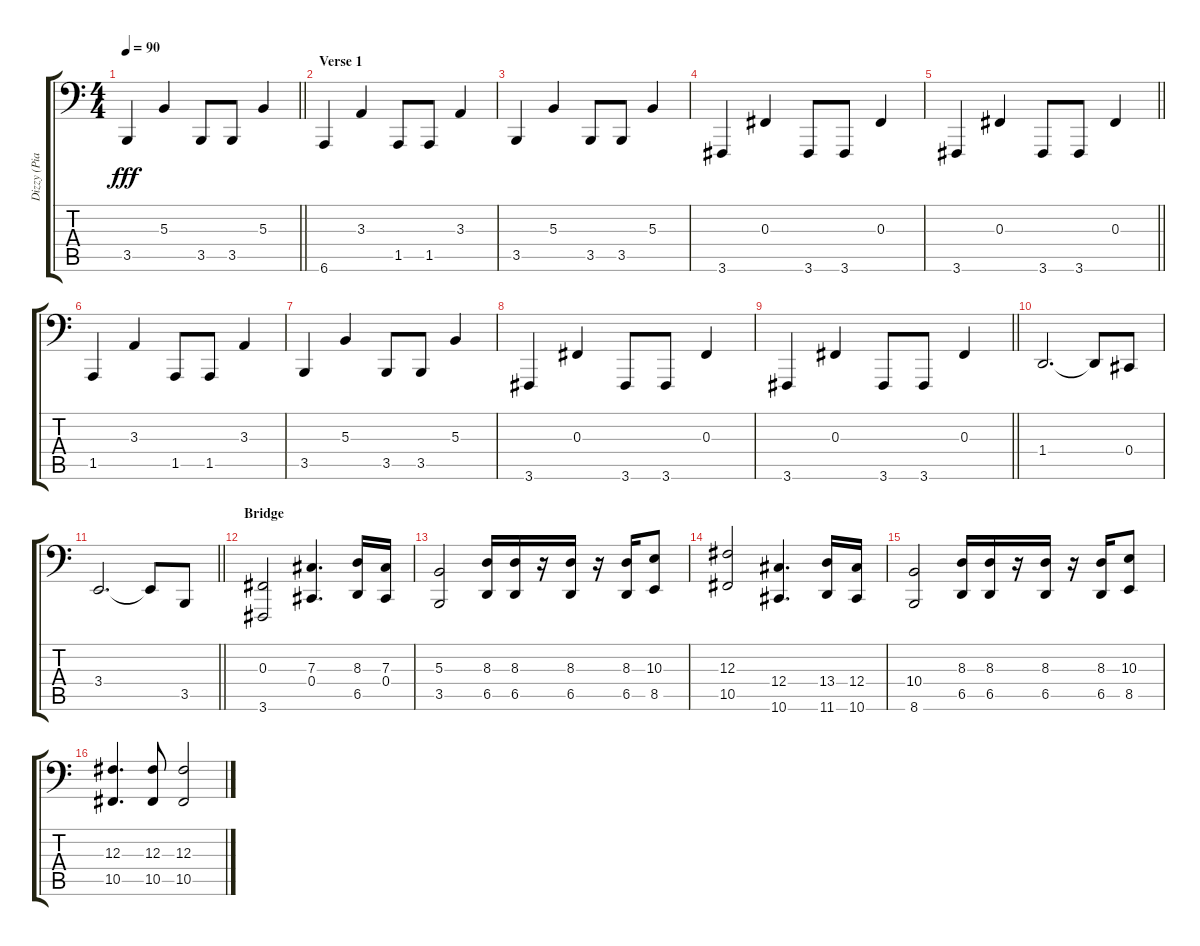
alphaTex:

\track ("Dizzy (Piano 2)" "Dizzy (Pia") {instrument acousticgrandpiano}
\staff {score tabs}
\tuning (E4 B3 Gb2 Db2 Ab1 Eb1) {hide}
\ts (4 4)
\tempo 90
\clef f4
\barLineRight lightlight
\ks c
3.5.4{dy fff} 5.3.4 3.5.8 3.5.8 5.3.4 |
\section ("" "Verse 1")
6.6.4 3.3.4 1.5.8 1.5.8 3.3.4 |
3.5.4 5.3.4 3.5.8 3.5.8 5.3.4 |
3.6.4 0.3.4 3.6.8 3.6.8 0.3.4 |
\barLineRight lightlight
3.6.4 0.3.4 3.6.8 3.6.8 0.3.4 |
1.5.4 3.3.4 1.5.8 1.5.8 3.3.4 |
3.5.4 5.3.4 3.5.8 3.5.8 5.3.4 |
3.6.4 0.3.4 3.6.8 3.6.8 0.3.4 |
\barLineRight lightlight
3.6.4 0.3.4 3.6.8 3.6.8 0.3.4 |
1.4.2{d} 1.4{t}.8 0.4.8 |
\barLineRight lightlight
3.4.2{d} 3.4{t}.8 3.5.8 |
\section ("" "Bridge")
(0.3 3.6).2 (7.3 0.4).4{d} (8.3 6.5).16 (7.3 0.4).16 |
(5.3 3.5).2 (8.3 6.5).16 (8.3 6.5).16 r.16 (8.3 6.5).16 r.16 (8.3 6.5).16 (10.3 8.5).8 |
(12.3 10.5).2 (12.4 10.6).4{d} (13.4 11.6).16 (12.4 10.6).16 |
(10.4 8.6).2 (8.3 6.5).16 (8.3 6.5).16 r.16 (8.3 6.5).16 r.16 (8.3 6.5).16 (10.3 8.5).8 |
(12.3 10.5).4{d} (12.3 10.5).8 (12.3 10.5).2
